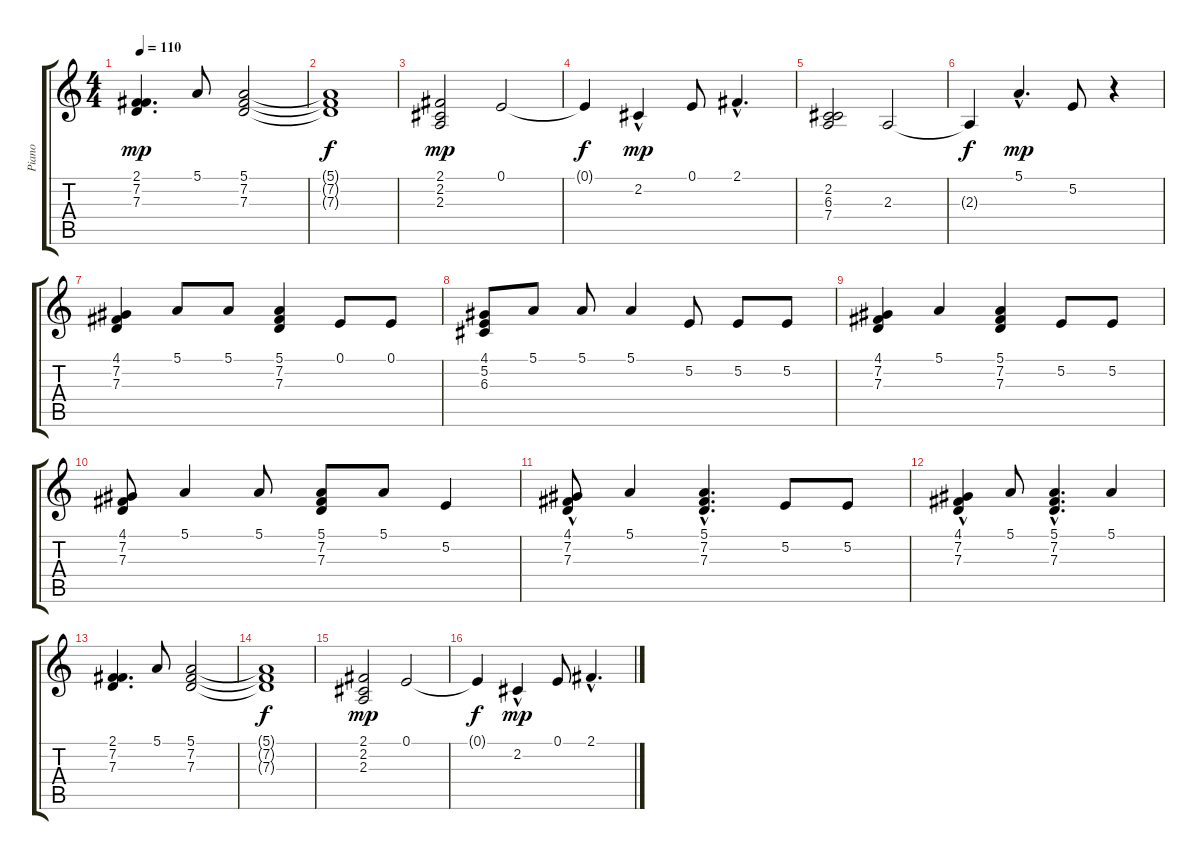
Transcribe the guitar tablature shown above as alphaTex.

\track ("Piano" "Piano") {instrument acousticgrandpiano}
\staff {score tabs}
\tuning (E4 B3 G3 D3 A2 E2) {hide}
\ts (4 4)
\tempo 110
\clef g2
\ks c
(2.1 7.2 7.3).4{d dy mp} 5.1.8 (5.1 7.2 7.3).2 |
(5.1{t} 7.2{t} 7.3{t}).1{dy f} |
(2.1 2.2 2.3).2{dy mp} 0.1.2 |
0.1{t}.4{dy f} 2.2{hac}.4{dy mp} 0.1.8 2.1{hac}.4{d} |
(2.2 6.3 7.4).2 2.3.2 |
2.3{t}.4{dy f} 5.1{hac}.4{d dy mp} 5.2.8 r.4 |
(4.1 7.2 7.3).4 5.1.8 5.1.8 (5.1 7.2 7.3).4 0.1.8 0.1.8 |
(4.1 5.2 6.3).8 5.1.8 5.1.8 5.1.4 5.2.8 5.2.8 5.2.8 |
(4.1 7.2 7.3).4 5.1.4 (5.1 7.2 7.3).4 5.2.8 5.2.8 |
(4.1 7.2 7.3).8 5.1.4 5.1.8 (5.1 7.2 7.3).8 5.1.8 5.2.4 |
(4.1 7.2{hac} 7.3{hac}).8 5.1.4 (5.1{hac} 7.2 7.3).4{d} 5.2.8 5.2.8 |
(4.1 7.2{hac} 7.3{hac}).4 5.1.8 (5.1{hac} 7.2 7.3).4{d} 5.1.4 |
(2.1 7.2 7.3).4{d} 5.1.8 (5.1 7.2 7.3).2 |
(5.1{t} 7.2{t} 7.3{t}).1{dy f} |
(2.1 2.2 2.3).2{dy mp} 0.1.2 |
0.1{t}.4{dy f} 2.2{hac}.4{dy mp} 0.1.8 2.1{hac}.4{d}
